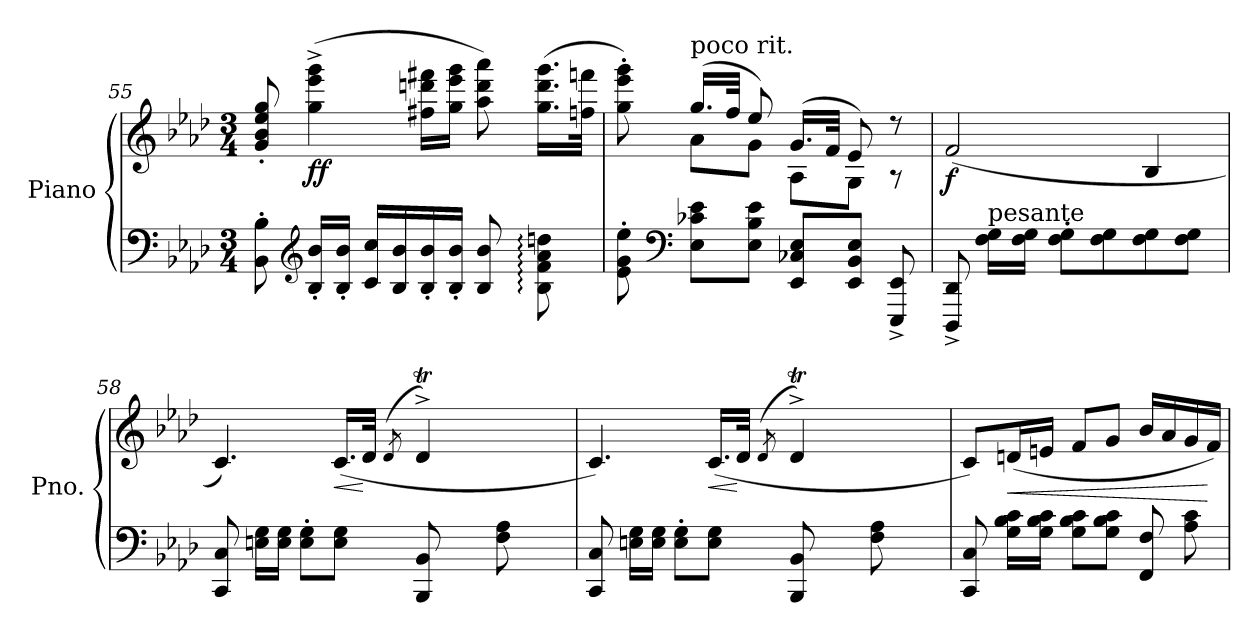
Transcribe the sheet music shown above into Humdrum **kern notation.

**kern	**kern	**dynam
*part1	*part1	*part1
*staff2	*staff1	*staff1/2
*I"Piano	*	*
*I'Pno.	*	*
*clefF4	*clefG2	*
*k[b-e-a-d-]	*k[b-e-a-d-]	*
*A-:	*A-:	*
*M3/4	*M3/4	*
=55	=55	=55
8BB-\' 8B-\'	8g/' 8b-/' 8ee-/' 8gg/'	.
*clefG2	*	*
!	!	!LO:DY:b
16B-/' 16b-/'LL	(4gg\^ 4eee-\^ 4ggg\^	ff
16B-/' 16b-/'JJ	.	.
16c/ 16cc/LL	.	.
16B-/ 16b-/	.	.
16B-/' 16b-/'	16ff#X\ 16dddn\ 16fff#X\LL	.
16B-/' 16b-/'JJ	16gg\ 16eee-\ 16ggg\JJ	.
8B-/ 8b-/	8aa-\ 8ddd\ 8aaa-\)	.
8B-\: 8f\: 8a-\: 8ddn\:	(16.gg\ 16.ddd\ 16.ggg\LL	.
.	32ffn\ 32fffn\JJk	.
=56	=56	=56
*	*^	*
8e-\' 8g\' 8ee-\'	8gg\' 8eee-\' 8ggg\')	8ryy	.
*clefF4	*	*	*
!	!LO:TX:a:t=poco rit.	!	!
8E-\ 8c-X\ 8e-\L	(16.gg/LL	8a-\L	.
.	32ff/JJk	.	.
8E-\ 8B-\ 8e-\J	8ee-/)	8g\J	.
8EE-/ 8C-X/ 8E-/L	(16.g/LL	8A-\L	.
.	32f/JJk	.	.
8EE-/ 8BB-/ 8E-/J	8e-/)	8G\J	.
8EEE-/^ 8EE-/^	8r	8r	.
!!LO:LB:g=z
=57	=57	=57	=57
!	!LO:TX:a:t=sostenuto	!	!
!	!	!	!LO:DY:b
*	*v	*v	*
8DDD-/^ 8DD-/^	(2f/	f
!LO:TX:a:t=pesante	!	!
16F\ 16G\LL	.	.
16F\ 16G\JJ	.	.
8F\' 8G\'L	.	.
8F\ 8G\	.	.
8F\ 8G\	4B-/	.
8F\ 8G\J	.	.
=58	=58	=58
*	*^	*
8CC/ 8C/	4.c/)	2ryy	.
16En\ 16G\LL	.	.	.
16E\ 16G\JJ	.	.	.
8E\' 8G\'L	.	.	.
!	!	!	!LO:HP:b
8E\ 8G\J	(16.c/LL	.	<
.	32d-/JJk	.	[
.	(8qd-/	.	.
8BBB-/ 8BB-/	4d-T^/)	32e-yy	.
.	.	32d-yy	.
.	.	32e-yy	.
.	.	32d-yy	.
8F\ 8A-\	.	32e-yy	.
.	.	32d-yy	.
.	.	32e-yy	.
.	.	32d-yy	.
=59	=59	=59	=59
8CC/ 8C/	4.c/)	2ryy	.
16En\ 16G\LL	.	.	.
16E\ 16G\JJ	.	.	.
8E\' 8G\'L	.	.	.
!	!	!	!LO:HP:b
8E\ 8G\J	(16.c/LL	.	<
.	32d-/JJk	.	[
.	(8qd-/	.	.
8BBB-/ 8BB-/	4d-T^/)	32e-yy	.
.	.	32d-yy	.
.	.	32e-yy	.
.	.	32d-yy	.
8F\ 8A-\	.	32e-yy	.
.	.	32d-yy	.
.	.	32e-yy	.
.	.	32d-yy	.
*	*v	*v	*
!!LO:LB:g=z
=60	=60	=60
8CC/ 8C/	8c/L)	.
!	!	!LO:HP:b
16G\ 16B-\ 16c\LL	(16dn/L	<
16G\ 16B-\ 16c\JJ	16en/JJ	.
8G\ 8B-\ 8c\L	8f/L	.
8G\ 8B-\ 8c\J	8g/J	.
8FF/ 8F/	16b-/LL	.
.	16a-/	.
8A-\ 8c\	16g/	.
.	16f/JJ)	[
=	=	=
*-	*-	*-
